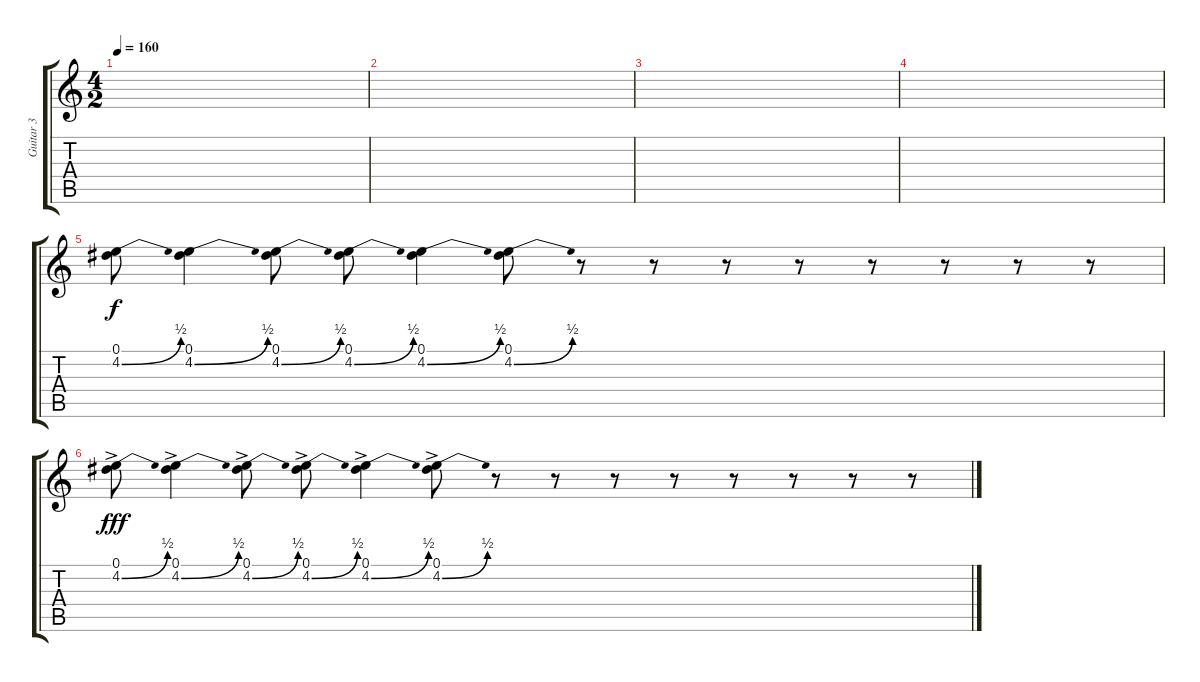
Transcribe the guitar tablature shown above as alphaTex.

\track ("Guitar 3" "Guitar 3") {instrument overdrivenguitar}
\staff {score tabs}
\tuning (E4 B3 G3 D3 A2 E2) {hide}
\ts (4 2)
\tempo 160
\clef g2
\ks c
|
|
|
|
(0.1 4.2{be (bend 0 0 60 2)}).8 (0.1 4.2{be (bend 0 0 60 2)}).4 (0.1 4.2{be (bend 0 0 60 2)}).8 (0.1 4.2{be (bend 0 0 60 2)}).8 (0.1 4.2{be (bend 0 0 60 2)}).4 (0.1 4.2{be (bend 0 0 60 2)}).8 r.8 r.8 r.8 r.8 r.8 r.8 r.8 r.8 |
(0.1{ac} 4.2{be (bend 0 0 60 2) ac}).8{dy fff} (0.1{ac} 4.2{be (bend 0 0 60 2) ac}).4 (0.1{ac} 4.2{be (bend 0 0 60 2) ac}).8 (0.1{ac} 4.2{be (bend 0 0 60 2) ac}).8 (0.1{ac} 4.2{be (bend 0 0 60 2) ac}).4 (0.1{ac} 4.2{be (bend 0 0 60 2) ac}).8 r.8 r.8 r.8 r.8 r.8 r.8 r.8 r.8
